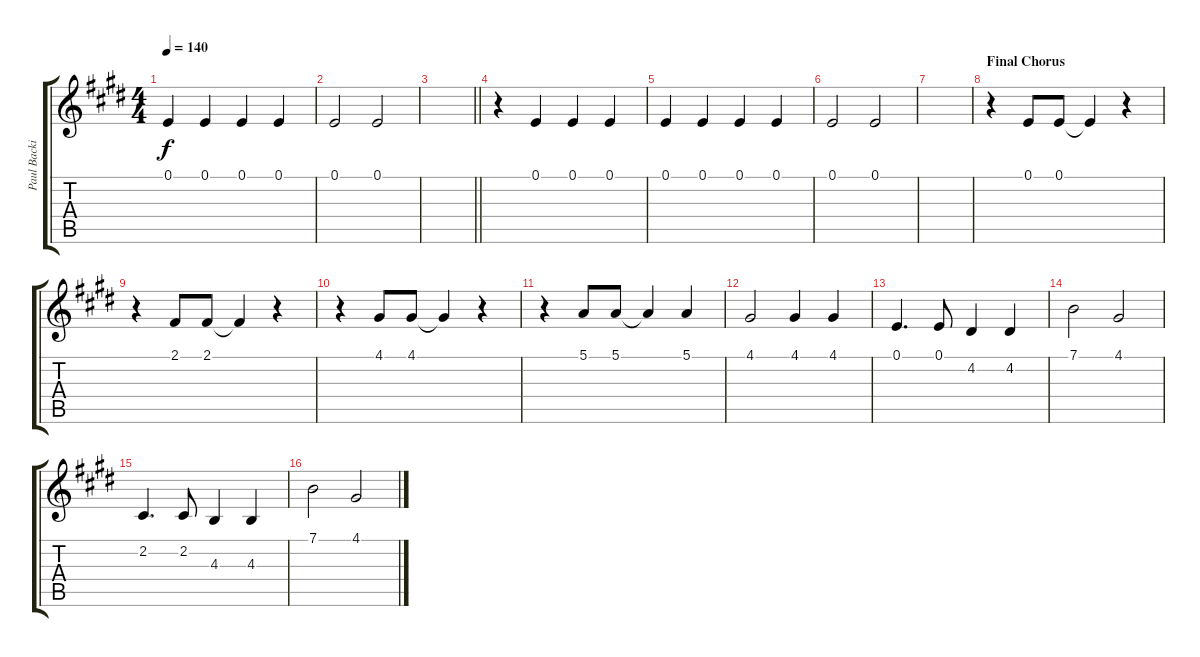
\track ("Paul Backing Vocals" "Paul Backi") {instrument clarinet}
\staff {score tabs}
\tuning (E4 B3 G3 D3 A2 E2) {hide}
\ts (4 4)
\tempo 140
\clef g2
\ks e
0.1.4{dy f} 0.1.4 0.1.4 0.1.4 |
0.1.2 0.1.2 |
\barLineRight lightlight
|
r.4 0.1.4 0.1.4 0.1.4 |
0.1.4 0.1.4 0.1.4 0.1.4 |
0.1.2 0.1.2 |
|
\section ("" "Final Chorus")
r.4 0.1.8 0.1.8 0.1{t}.4 r.4 |
r.4 2.1.8 2.1.8 2.1{t}.4 r.4 |
r.4 4.1.8 4.1.8 4.1{t}.4 r.4 |
r.4 5.1.8 5.1.8 5.1{t}.4 5.1.4 |
4.1.2 4.1.4 4.1.4 |
0.1.4{d} 0.1.8 4.2.4 4.2.4 |
7.1.2 4.1.2 |
2.2.4{d} 2.2.8 4.3.4 4.3.4 |
7.1.2 4.1.2
